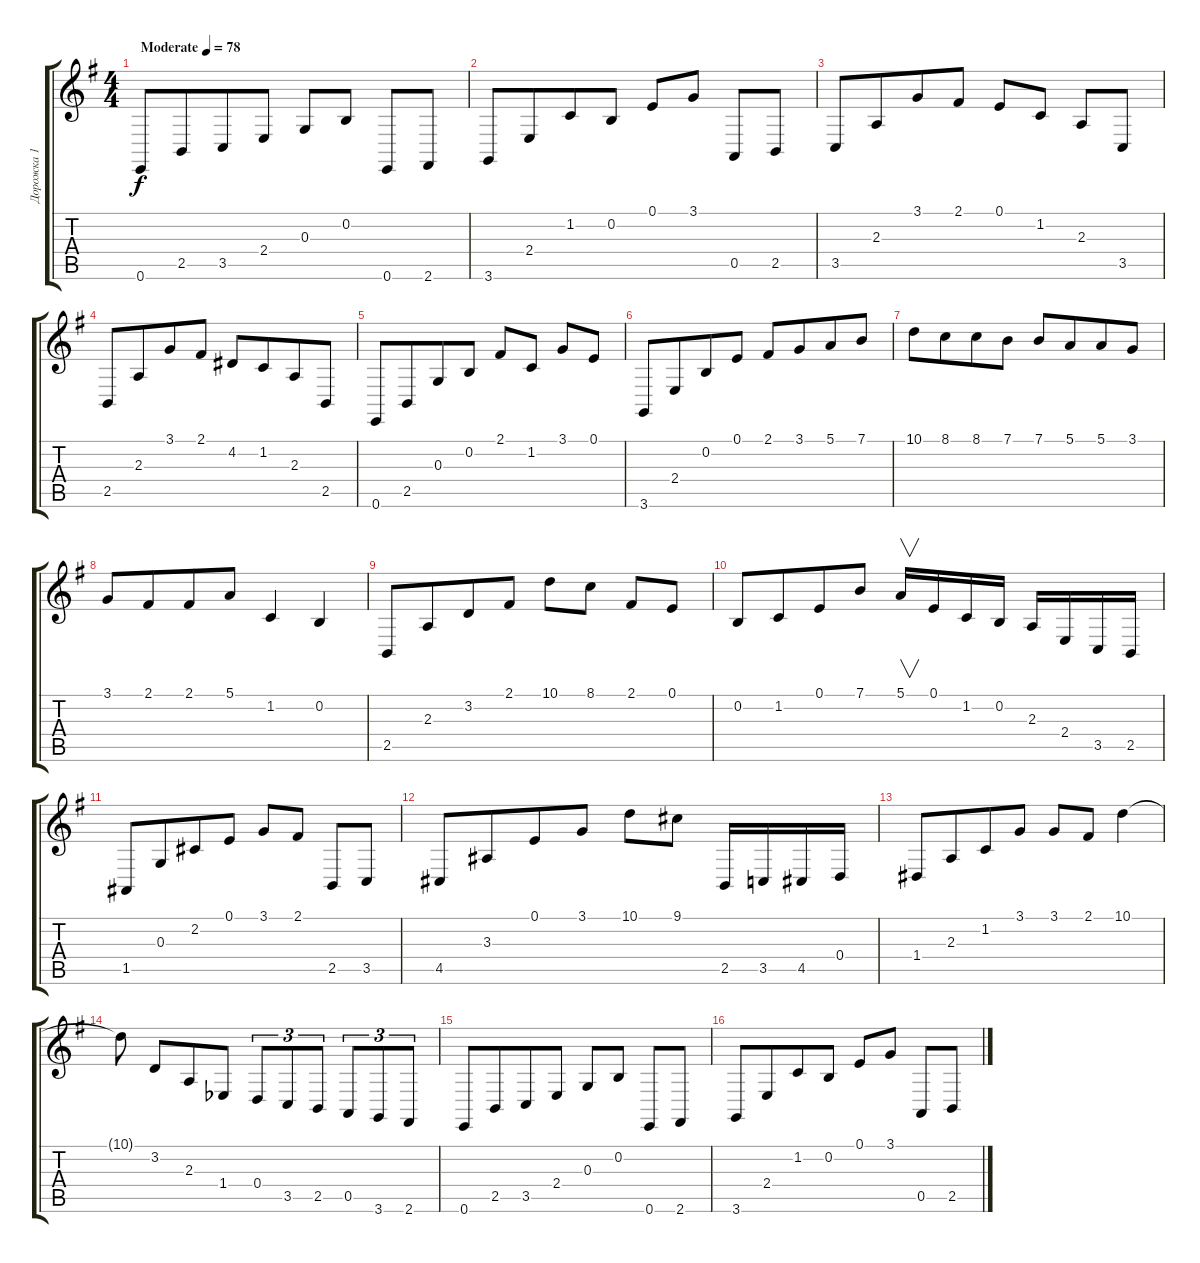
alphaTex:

\track ("Дорожка 1" "Дорожка 1") {instrument acousticgrandpiano}
\staff {score tabs}
\tuning (E4 B3 G3 D3 A2 E2) {hide}
\ts (4 4)
\tempo (78 "Moderate")
\clef g2
\ks g
0.6.8{dy f instrument acousticgrandpiano} 2.5.8{beam merge} 3.5.8 2.4.8 0.3.8 0.2.8 0.6.8 2.6.8 |
3.6.8 2.4.8{beam merge} 1.2.8 0.2.8 0.1.8 3.1.8 0.5.8 2.5.8 |
3.5.8 2.3.8{beam merge} 3.1.8 2.1.8 0.1.8 1.2.8 2.3.8 3.5.8 |
2.5.8 2.3.8{beam merge} 3.1.8 2.1.8 4.2.8 1.2.8{beam merge} 2.3.8 2.5.8 |
0.6.8 2.5.8{beam merge} 0.3.8 0.2.8 2.1.8 1.2.8 3.1.8 0.1.8 |
3.6.8 2.4.8{beam merge} 0.2.8 0.1.8 2.1.8 3.1.8{beam merge} 5.1.8 7.1.8 |
10.1.8 8.1.8{beam merge} 8.1.8 7.1.8 7.1.8 5.1.8{beam merge} 5.1.8 3.1.8 |
3.1.8 2.1.8{beam merge} 2.1.8 5.1.8 1.2.4 0.2.4 |
2.5.8 2.3.8{beam merge} 3.2.8 2.1.8 10.1.8 8.1.8 2.1.8 0.1.8 |
0.2.8 1.2.8{beam merge} 0.1.8 7.1.8 5.1.16{v} 0.1.16{beam merge} 1.2.16 0.2.16 2.3.16 2.4.16 3.5.16 2.5.16 |
1.5.8 0.3.8{beam merge} 2.2.8 0.1.8 3.1.8 2.1.8 2.5.8 3.5.8 |
4.5.8 3.3.8{beam merge} 0.1.8 3.1.8 10.1.8 9.1.8 2.5.16 3.5.16 4.5.16 0.4.16 |
1.4.8 2.3.8{beam merge} 1.2.8 3.1.8 3.1.8 2.1.8 10.1.4 |
10.1{t}.8{beam split} 3.2.8{beam merge} 2.3.8{beam merge} 1.4{acc b}.8 0.4.8{tu (3 2)} 3.5.8{tu (3 2) beam merge} 2.5.8{tu (3 2)} 0.5.8{tu (3 2)} 3.6.8{tu (3 2)} 2.6.8{tu (3 2)} |
0.6.8 2.5.8{beam merge} 3.5.8 2.4.8 0.3.8 0.2.8 0.6.8 2.6.8 |
3.6.8 2.4.8{beam merge} 1.2.8 0.2.8 0.1.8 3.1.8 0.5.8 2.5.8
